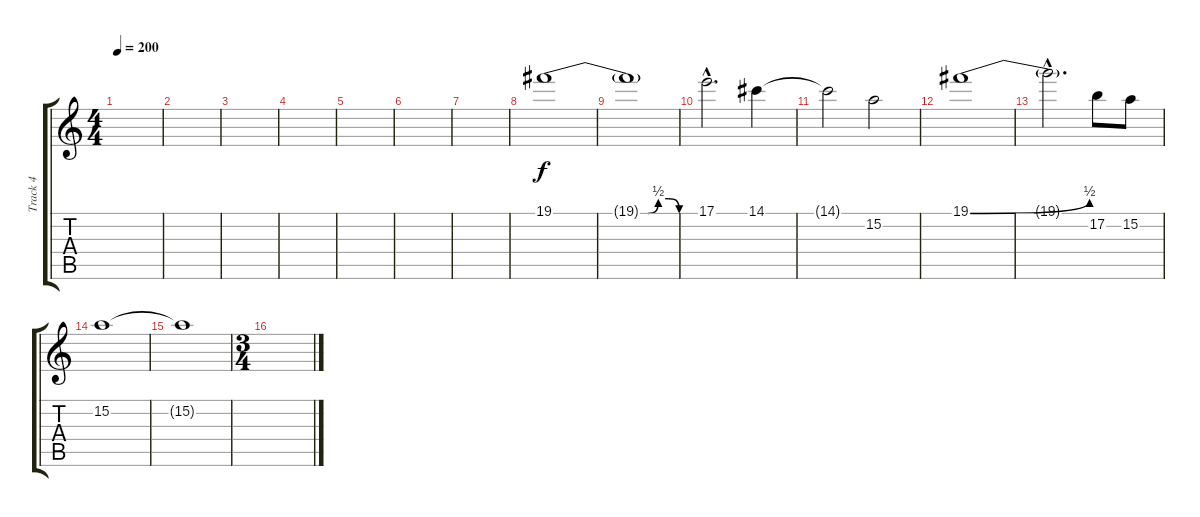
\track ("Track 4" "Track 4") {instrument distortionguitar}
\staff {score tabs}
\tuning (B3 Gb3 D3 A2 E2 B1) {hide}
\ts (4 4)
\tempo 200
\clef g2
\ks c
|
|
|
|
|
|
|
19.1{be (custom 0 0 45 0 50 2 55 2 60 0)}.1 |
19.1{t}.1 |
17.1{hac}.2{d} 14.1.4 |
14.1{t}.2 15.2.2 |
19.1{be (bend 0 0 60 2)}.1 |
19.1{hac t}.2{d} 17.2.8 15.2.8 |
15.2.1 |
15.2{t}.1 |
\ts (3 4)
